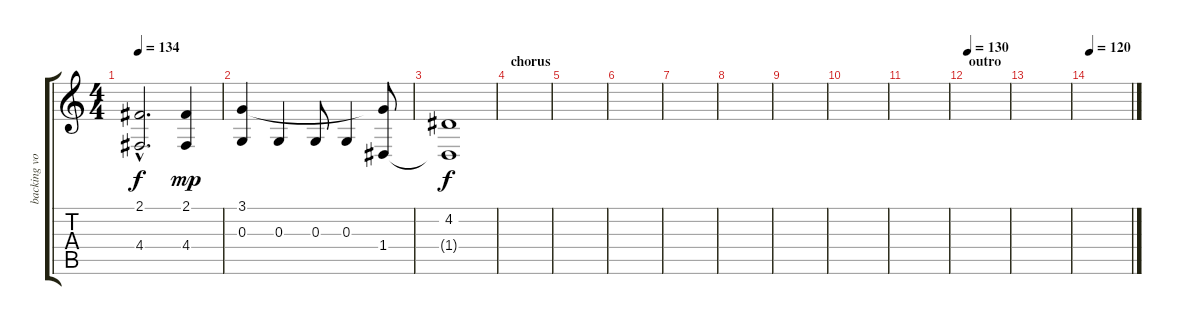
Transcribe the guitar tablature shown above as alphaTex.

\track ("backing vocals" "backing vo") {instrument synthvoice}
\staff {score tabs}
\tuning (E4 B3 G3 D3 A2 E2) {hide}
\ts (4 4)
\tempo 134
\clef g2
\ks c
(2.1{hac t} 4.4{hac t}).2{d dy f} (2.1 4.4).4{dy mp} |
(3.1 0.3).4 0.3.4 0.3.8 0.3.4 (3.1{t} 1.4).8 |
(4.2 1.4{t}).1{dy f} |
\section ("" "chorus")
|
|
|
|
|
|
|
|
\section ("" "outro")
\tempo 130
|
|
\tempo 120
